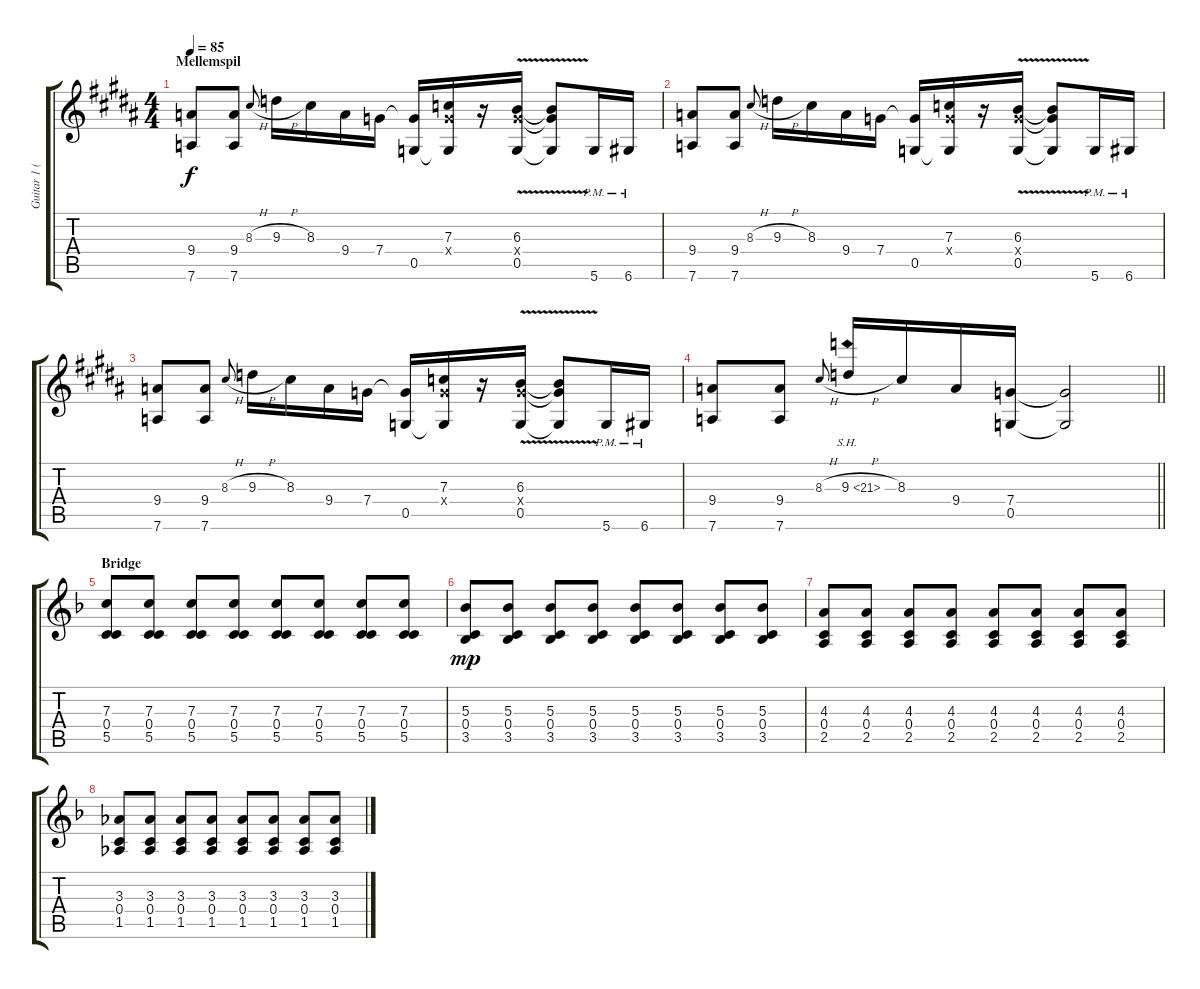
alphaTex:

\track ("Guitar 1 (venstre side)" "Guitar 1 (") {instrument overdrivenguitar}
\staff {score tabs}
\tuning (D4 A3 F3 C3 G2 D2) {hide}
\ts (4 4)
\section ("" "Mellemspil")
\tempo 85
\clef g2
\ks b
(9.4 7.6).8{dy f balance 8} (9.4 7.6).8 8.3{h}.8{gr onbeat} 9.3{h}.16 8.3.16 9.4.16 7.4.16 (7.4{t} 0.5).16 (7.3 7.4{x} 0.5{t}).16 r.16 (6.3{v} 7.4{v x} 0.5).16 (6.3{t} 7.4{t} 0.5{t}).8 5.6{pm}.16 6.6{pm}.16 |
(9.4 7.6).8{balance 3} (9.4 7.6).8 8.3{h}.8{gr onbeat} 9.3{h}.16 8.3.16 9.4.16 7.4.16 (7.4{t} 0.5).16 (7.3 7.4{x} 0.5{t}).16 r.16 (6.3{v} 7.4{v x} 0.5).16 (6.3{t} 7.4{t} 0.5{t}).8 5.6{pm}.16 6.6{pm}.16 |
(9.4 7.6).8{balance 8} (9.4 7.6).8 8.3{h}.8{gr onbeat} 9.3{h}.16 8.3.16 9.4.16 7.4.16 (7.4{t} 0.5).16 (7.3 7.4{x} 0.5{t}).16 r.16 (6.3{v} 7.4{v x} 0.5).16 (6.3{t} 7.4{t} 0.5{t}).8 5.6{pm}.16 6.6{pm}.16 |
\barLineRight lightlight
(9.4 7.6).8 (9.4 7.6).8 8.3{h}.8{gr onbeat} 9.3{sh 12 h}.16 8.3.16 9.4.16 (7.4 0.5).16 (7.4{t} 0.5{t}).2 |
\section ("" "Bridge")
\ks dminor
(7.3 0.4 5.5).8 (7.3 0.4 5.5).8 (7.3 0.4 5.5).8 (7.3 0.4 5.5).8 (7.3 0.4 5.5).8 (7.3 0.4 5.5).8 (7.3 0.4 5.5).8 (7.3 0.4 5.5).8 |
(5.3 0.4 3.5).8{dy mp} (5.3 0.4 3.5).8 (5.3 0.4 3.5).8 (5.3 0.4 3.5).8 (5.3 0.4 3.5).8 (5.3 0.4 3.5).8 (5.3 0.4 3.5).8 (5.3 0.4 3.5).8 |
(4.3 0.4 2.5).8 (4.3 0.4 2.5).8 (4.3 0.4 2.5).8 (4.3 0.4 2.5).8 (4.3 0.4 2.5).8 (4.3 0.4 2.5).8 (4.3 0.4 2.5).8 (4.3 0.4 2.5).8 |
(3.3 0.4 1.5).8 (3.3 0.4 1.5).8 (3.3 0.4 1.5).8 (3.3 0.4 1.5).8 (3.3 0.4 1.5).8 (3.3 0.4 1.5).8 (3.3 0.4 1.5).8 (3.3 0.4 1.5).8
